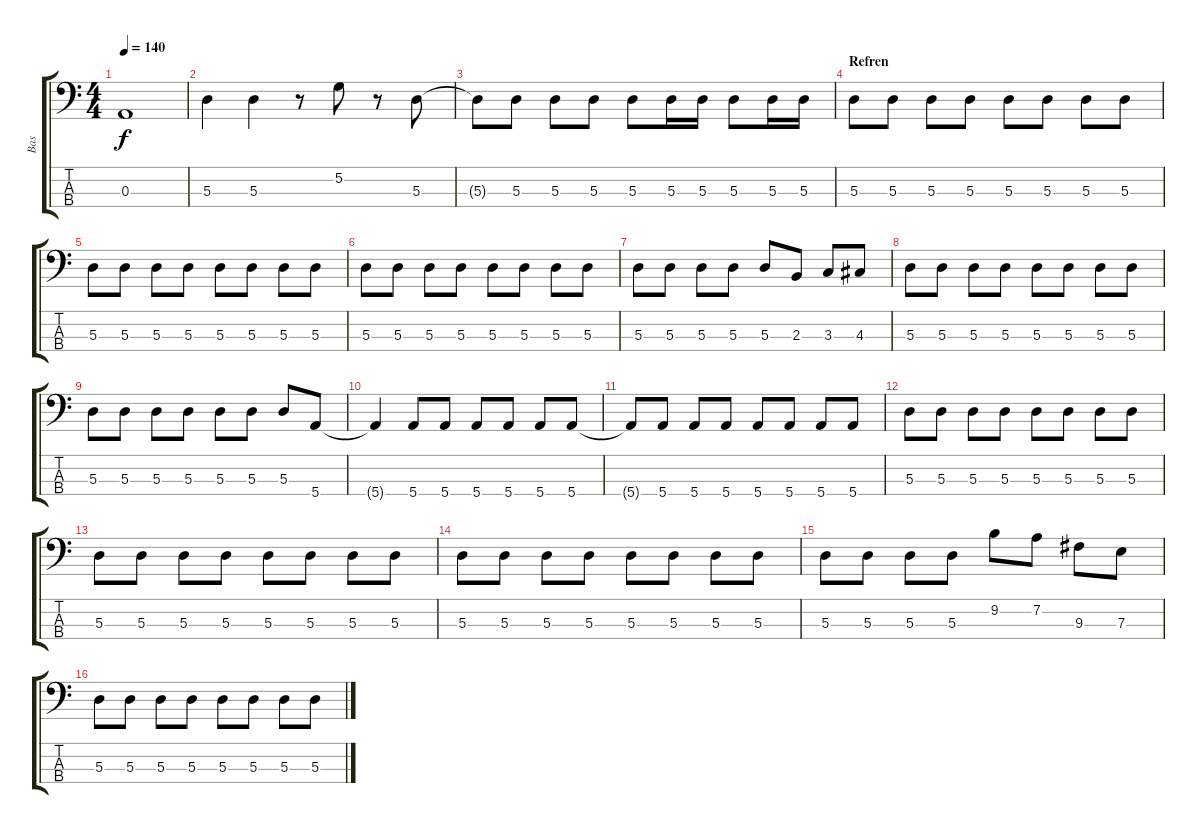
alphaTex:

\track ("Bas" "Bas") {instrument electricbassfinger}
\staff {score tabs}
\tuning (G2 D2 A1 E1) {hide}
\ts (4 4)
\tempo 140
\clef f4
\ks c
0.3{t}.1{dy f} |
5.3.4 5.3.4 r.8 5.2.8 r.8 5.3.8 |
5.3{t}.8 5.3.8 5.3.8 5.3.8 5.3.8 5.3.16 5.3.16 5.3.8 5.3.16 5.3.16 |
\section ("" "Refren")
5.3.8 5.3.8 5.3.8 5.3.8 5.3.8 5.3.8 5.3.8 5.3.8 |
5.3.8 5.3.8 5.3.8 5.3.8 5.3.8 5.3.8 5.3.8 5.3.8 |
5.3.8 5.3.8 5.3.8 5.3.8 5.3.8 5.3.8 5.3.8 5.3.8 |
5.3.8 5.3.8 5.3.8 5.3.8 5.3.8 2.3.8 3.3.8 4.3.8 |
5.3.8 5.3.8 5.3.8 5.3.8 5.3.8 5.3.8 5.3.8 5.3.8 |
5.3.8 5.3.8 5.3.8 5.3.8 5.3.8 5.3.8 5.3.8 5.4.8 |
5.4{t}.4 5.4.8 5.4.8 5.4.8 5.4.8 5.4.8 5.4.8 |
5.4{t}.8 5.4.8 5.4.8 5.4.8 5.4.8 5.4.8 5.4.8 5.4.8 |
5.3.8 5.3.8 5.3.8 5.3.8 5.3.8 5.3.8 5.3.8 5.3.8 |
5.3.8 5.3.8 5.3.8 5.3.8 5.3.8 5.3.8 5.3.8 5.3.8 |
5.3.8 5.3.8 5.3.8 5.3.8 5.3.8 5.3.8 5.3.8 5.3.8 |
5.3.8 5.3.8 5.3.8 5.3.8 9.2.8 7.2.8 9.3.8 7.3.8 |
5.3.8 5.3.8 5.3.8 5.3.8 5.3.8 5.3.8 5.3.8 5.3.8
